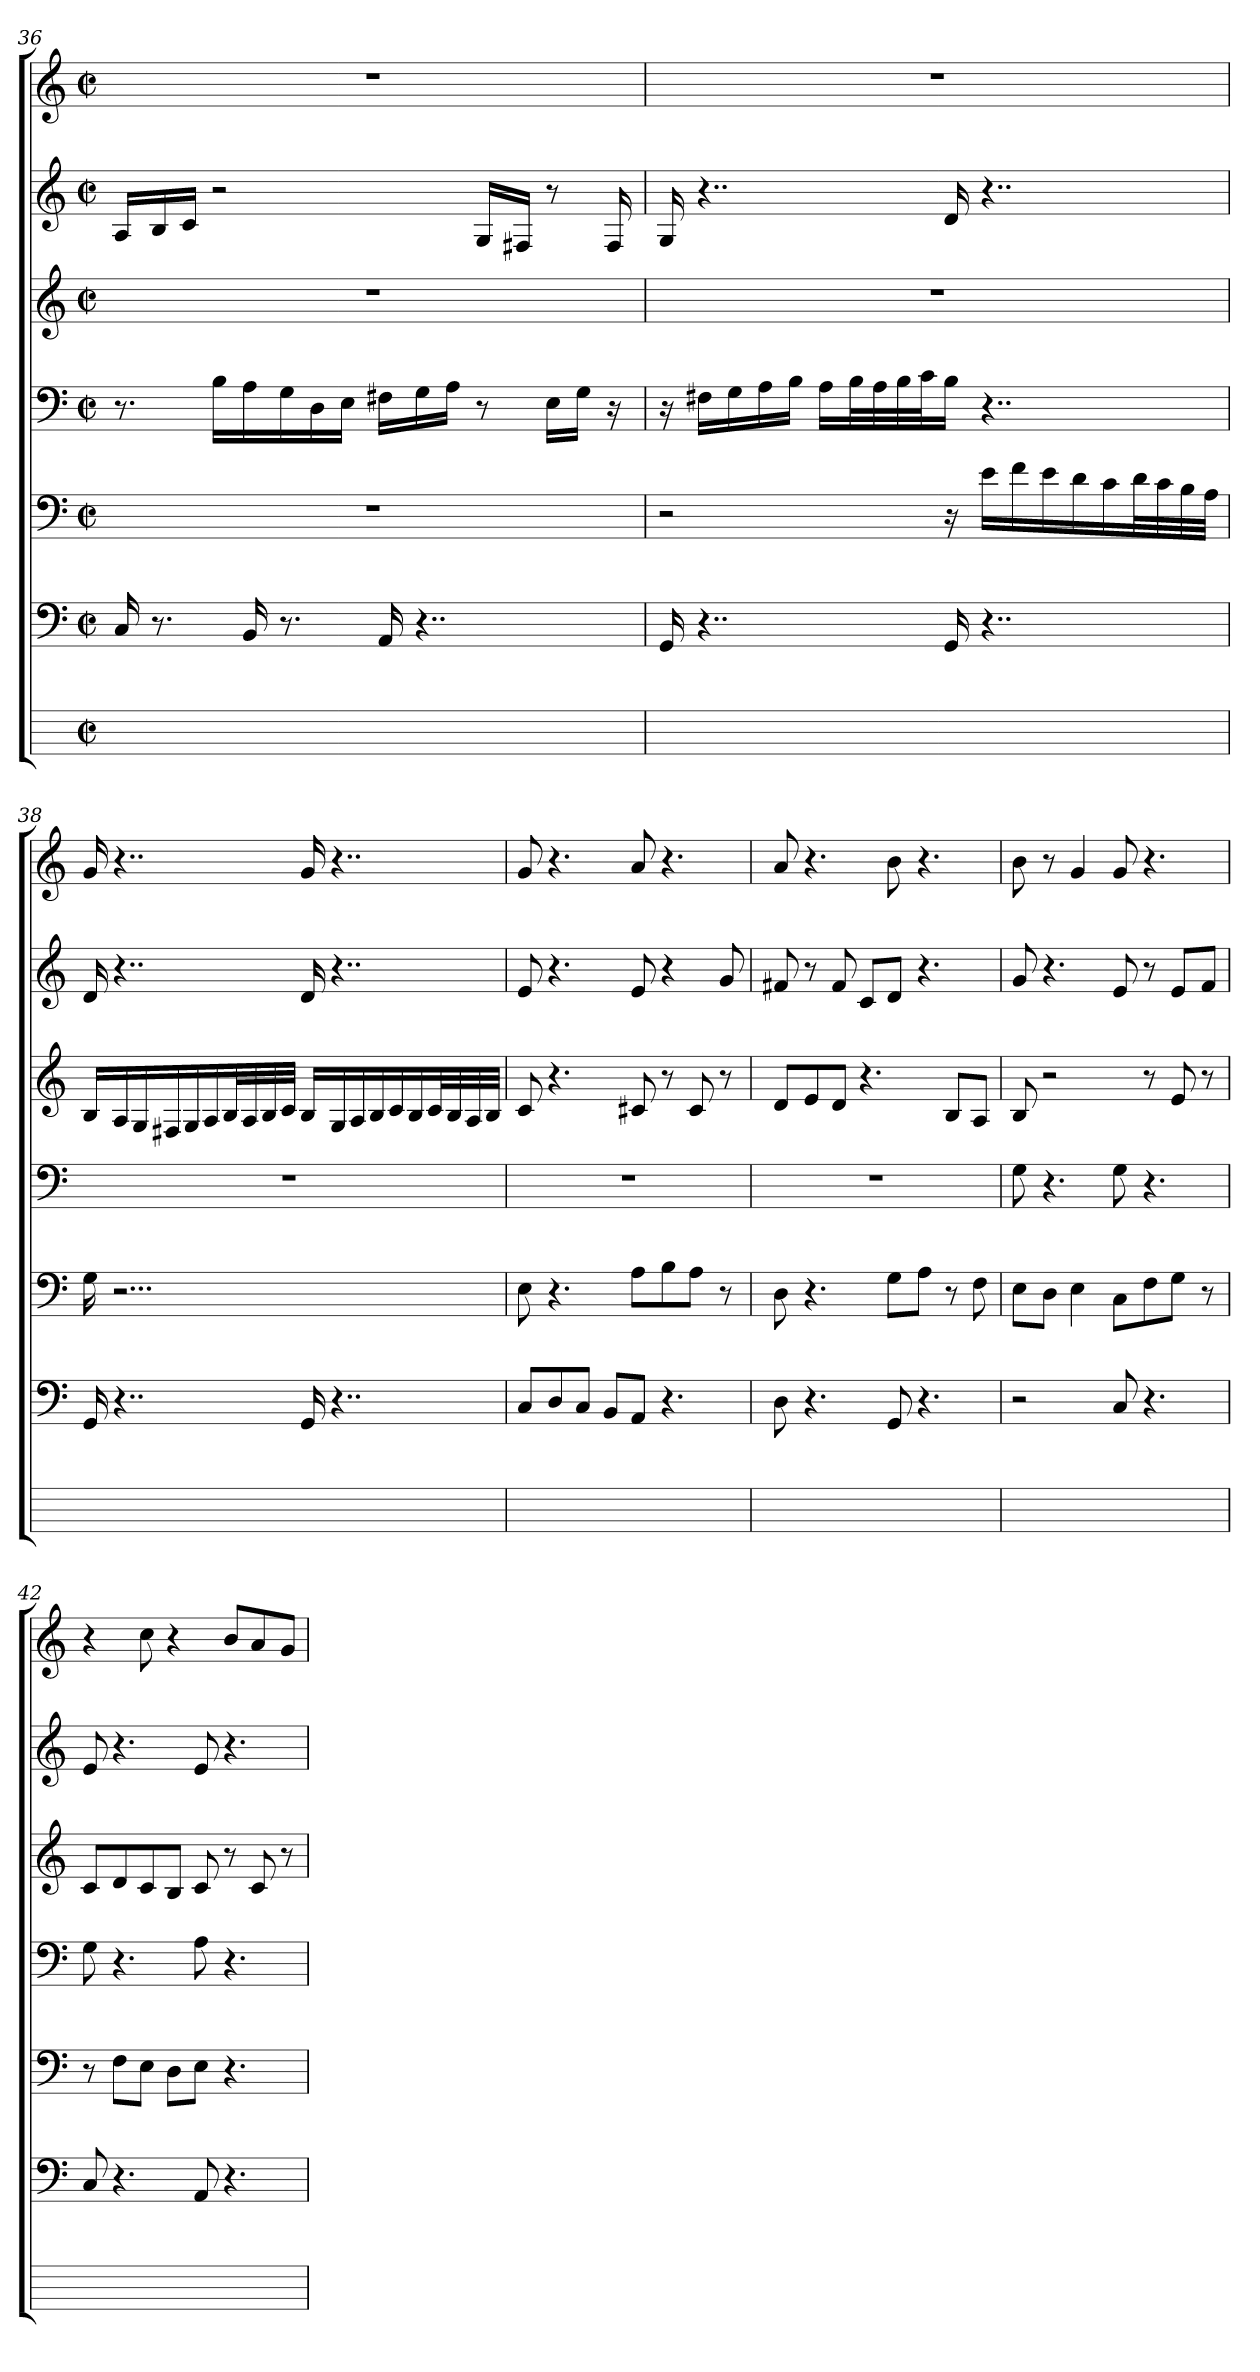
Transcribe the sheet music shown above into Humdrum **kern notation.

**kern	**kern	**kern	**kern	**kern	**kern	**kern
*part7	*part6	*part5	*part4	*part3	*part2	*part1
*staff7	*staff6	*staff5	*staff4	*staff3	*staff2	*staff1
*	*clefF4	*clefF4	*clefF4	*clefG2	*clefG2	*clefG2
*	*k[]	*k[]	*k[]	*k[]	*k[]	*k[]
*	*C:	*C:	*C:	*C:	*C:	*C:
*M2/2	*M2/2	*M2/2	*M2/2	*M2/2	*M2/2	*M2/2
*met(c|)	*met(c|)	*met(c|)	*met(c|)	*met(c|)	*met(c|)	*met(c|)
=36	=36	=36	=36	=36	=36	=36
1ryy	16C	1r	8.r	1r	16ALL	1r
.	8.r	.	.	.	16Bi	.
.	.	.	.	.	16cjJJ	.
.	.	.	16BiLL	.	2r	.
.	16BB	.	16Aj	.	.	.
.	8.r	.	16Gi	.	.	.
.	.	.	16Di	.	.	.
.	.	.	16EiJJ	.	.	.
.	16AA	.	16F#XjLL	.	.	.
.	4..r	.	16Gi	.	.	.
.	.	.	16AjJJ	.	.	.
.	.	.	8r	.	16GiLL	.
.	.	.	.	.	16F#JJ	.
.	.	.	16EiLL	.	8r	.
.	.	.	16GZJJ	.	.	.
.	.	.	16r	.	16F#i	.
=37	=37	=37	=37	=37	=37	=37
1ryy	16GG	2r	16r	1r	16G	1r
.	4..r	.	16F#XiLL	.	4..r	.
.	.	.	16Gi	.	.	.
.	.	.	16Ai	.	.	.
.	.	.	16BiJJ	.	.	.
.	.	.	16AiLL	.	.	.
.	.	.	32BiL	.	.	.
.	.	.	32Ai	.	.	.
.	.	.	32Bi	.	.	.
.	.	.	32ciJ	.	.	.
.	16GGZ	16r	16BjJJ	.	16d	.
.	4..r	16eiLL	4..r	.	4..r	.
.	.	16fi	.	.	.	.
.	.	16ei	.	.	.	.
.	.	16di	.	.	.	.
.	.	16ci	.	.	.	.
.	.	32diL	.	.	.	.
.	.	32ci	.	.	.	.
.	.	32Bi	.	.	.	.
.	.	32AiJJJ	.	.	.	.
=38	=38	=38	=38	=38	=38	=38
1ryy	16GGZ	16G	1r	16BLL	16dZ	16g
.	4..r	2...r	.	16Ai	4..r	4..r
.	.	.	.	16Gi	.	.
.	.	.	.	16F#Xi	.	.
.	.	.	.	16Gi	.	.
.	.	.	.	16Ai	.	.
.	.	.	.	32BiL	.	.
.	.	.	.	32Ai	.	.
.	.	.	.	32Bi	.	.
.	.	.	.	32ciJJJ	.	.
.	16GGZ	.	.	16BZLL	16d	16gZ
.	4..r	.	.	16Gi	4..r	4..r
.	.	.	.	16Ai	.	.
.	.	.	.	16Bi	.	.
.	.	.	.	16ci	.	.
.	.	.	.	16Bi	.	.
.	.	.	.	32ciL	.	.
.	.	.	.	32Bi	.	.
.	.	.	.	32Ai	.	.
.	.	.	.	32BiJJJ	.	.
=39	=39	=39	=39	=39	=39	=39
1ryy	8CL	8E	1r	8c	8e	8g
.	8Di	4.r	.	4.r	4.r	4.r
.	8CiJ	.	.	.	.	.
.	8BBiL	.	.	.	.	.
.	8AAJ	8AL	.	8c#XV	8e	8a
.	4.r	8Bi	.	8r	4r	4.r
.	.	8AZJ	.	8c#j	.	.
.	.	8r	.	8r	8gi	.
=40	=40	=40	=40	=40	=40	=40
1ryy	8D	8D	1r	8dL	8f#XV	8a
.	4.r	4.r	.	8ei	8r	4.r
.	.	.	.	8dJ	8f#j	.
.	.	.	.	4.r	8ciL	.
.	8GG	8GL	.	.	8dJ	8b
.	4.r	8AjJ	.	.	4.r	4.r
.	.	8r	.	8BL	.	.
.	.	8F	.	8AJ	.	.
=41	=41	=41	=41	=41	=41	=41
1ryy	2r	8EL	8G	8B	8g	8bZ
.	.	8DJ	4.r	2r	4.r	8r
.	.	4E	.	.	.	4g
.	8C	8CL	8GZ	.	8ej	8g
.	4.r	8Fi	4.r	8r	8r	4.r
.	.	8GJ	.	8e	8eL	.
.	.	8r	.	8r	8fiJ	.
=42	=42	=42	=42	=42	=42	=42
1ryy	8CZ	8r	8G	8cjL	8e	4r
.	4.r	8FL	4.r	8d	4.r	.
.	.	8EJ	.	8c	.	8cc
.	.	8DL	.	8BJ	.	4r
.	8AA	8EJ	8A	8c	8eZ	.
.	4.r	4.r	4.r	8r	4.r	8bL
.	.	.	.	8cZ	.	8a
.	.	.	.	8r	.	8gJ
=	=	=	=	=	=	=
*-	*-	*-	*-	*-	*-	*-
